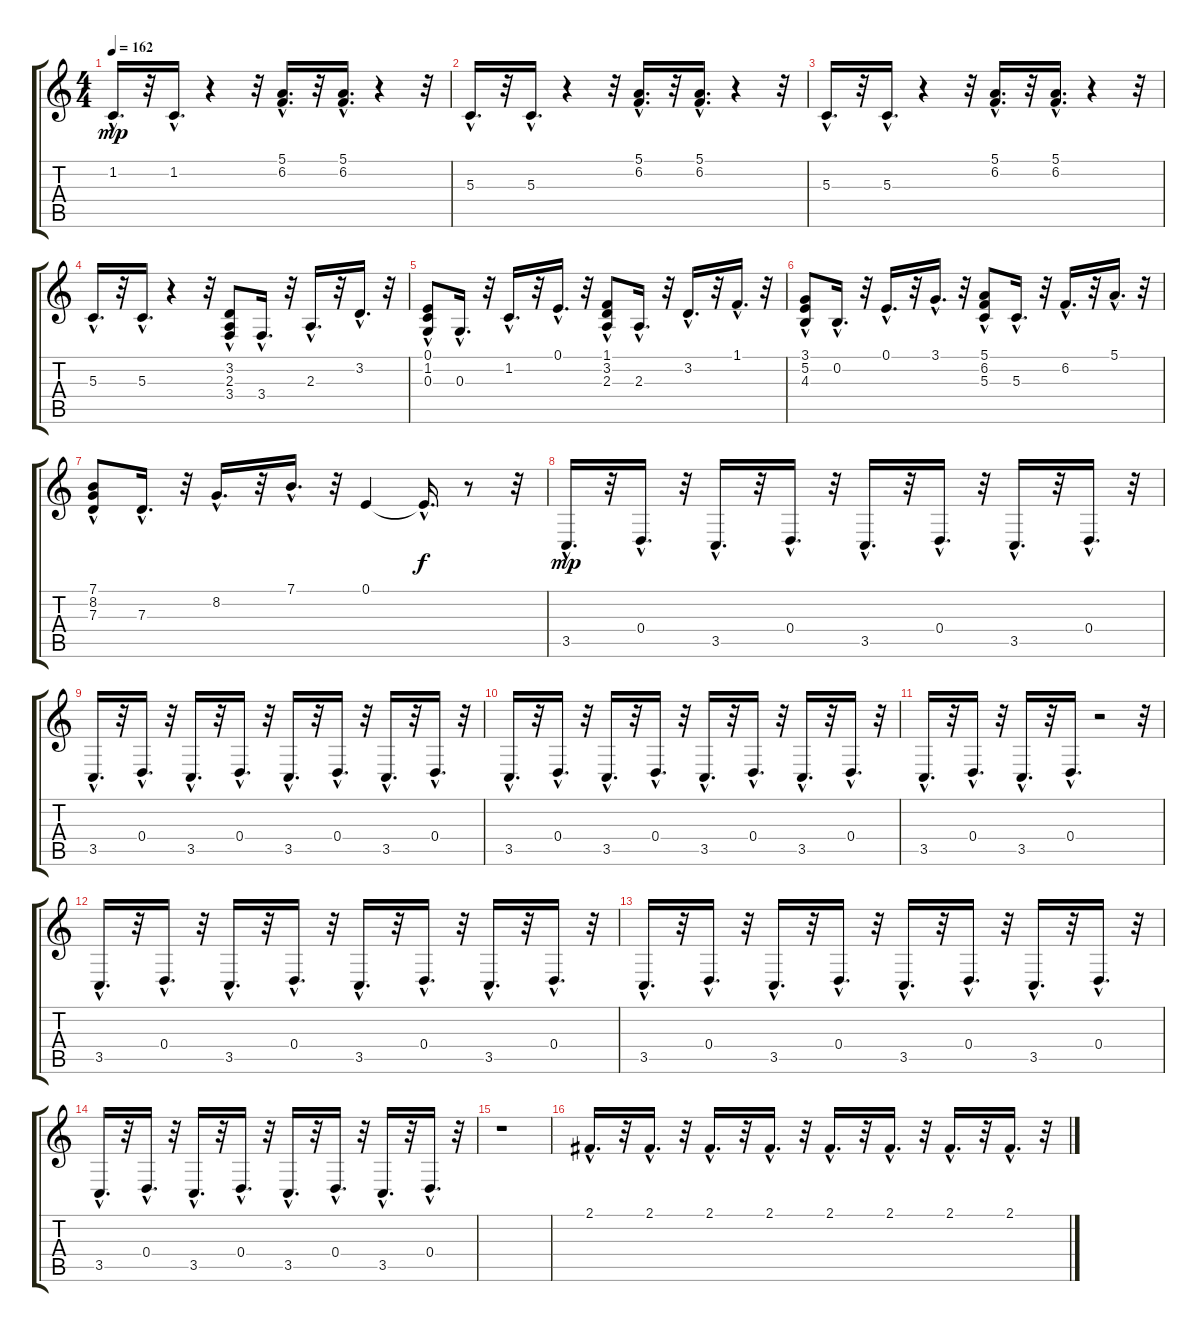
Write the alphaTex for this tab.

\track "" {instrument electricpiano2}
\staff {score tabs}
\tuning (E4 B3 G3 D3 A2 E2) {hide}
\ts (4 4)
\tempo 162
\clef g2
\ks c
1.2{hac}.16{d dy mp} r.32 1.2{hac}.16{d} r.4 r.32 (5.1{hac} 6.2{hac}).16{d} r.32 (5.1{hac} 6.2{hac}).16{d} r.4 r.32 |
5.3{hac}.16{d} r.32 5.3{hac}.16{d} r.4 r.32 (5.1{hac} 6.2{hac}).16{d} r.32 (5.1{hac} 6.2{hac}).16{d} r.4 r.32 |
5.3{hac}.16{d} r.32 5.3{hac}.16{d} r.4 r.32 (5.1{hac} 6.2{hac}).16{d} r.32 (5.1{hac} 6.2{hac}).16{d} r.4 r.32 |
5.3{hac}.16{d} r.32 5.3{hac}.16{d} r.4 r.32 (3.2 2.3{hac} 3.4{hac}).8 3.4{hac}.16{d} r.32 2.3{hac}.16{d} r.32 3.2{hac}.16{d} r.32 |
(0.1 1.2{hac} 0.3{hac}).8 0.3{hac}.16{d} r.32 1.2{hac}.16{d} r.32 0.1{hac}.16{d} r.32 (1.1 3.2{hac} 2.3{hac}).8 2.3{hac}.16{d} r.32 3.2{hac}.16{d} r.32 1.1{hac}.16{d} r.32 |
(3.1 5.2{hac} 4.3{hac}).8 0.2{hac}.16{d} r.32 0.1{hac}.16{d} r.32 3.1{hac}.16{d} r.32 (5.1 6.2{hac} 5.3{hac}).8 5.3{hac}.16{d} r.32 6.2{hac}.16{d} r.32 5.1{hac}.16{d} r.32 |
(7.1 8.2{hac} 7.3{hac}).8 7.3{hac}.16{d} r.32 8.2{hac}.16{d} r.32 7.1{hac}.16{d} r.32 0.1.4 0.1{hac t}.16{d dy f} r.8 r.32 |
3.5{hac}.16{d dy mp} r.32 0.4{hac}.16{d} r.32 3.5{hac}.16{d} r.32 0.4{hac}.16{d} r.32 3.5{hac}.16{d} r.32 0.4{hac}.16{d} r.32 3.5{hac}.16{d} r.32 0.4{hac}.16{d} r.32 |
3.5{hac}.16{d} r.32 0.4{hac}.16{d} r.32 3.5{hac}.16{d} r.32 0.4{hac}.16{d} r.32 3.5{hac}.16{d} r.32 0.4{hac}.16{d} r.32 3.5{hac}.16{d} r.32 0.4{hac}.16{d} r.32 |
3.5{hac}.16{d} r.32 0.4{hac}.16{d} r.32 3.5{hac}.16{d} r.32 0.4{hac}.16{d} r.32 3.5{hac}.16{d} r.32 0.4{hac}.16{d} r.32 3.5{hac}.16{d} r.32 0.4{hac}.16{d} r.32 |
3.5{hac}.16{d} r.32 0.4{hac}.16{d} r.32 3.5{hac}.16{d} r.32 0.4{hac}.16{d} r.2 r.32 |
3.5{hac}.16{d} r.32 0.4{hac}.16{d} r.32 3.5{hac}.16{d} r.32 0.4{hac}.16{d} r.32 3.5{hac}.16{d} r.32 0.4{hac}.16{d} r.32 3.5{hac}.16{d} r.32 0.4{hac}.16{d} r.32 |
3.5{hac}.16{d} r.32 0.4{hac}.16{d} r.32 3.5{hac}.16{d} r.32 0.4{hac}.16{d} r.32 3.5{hac}.16{d} r.32 0.4{hac}.16{d} r.32 3.5{hac}.16{d} r.32 0.4{hac}.16{d} r.32 |
3.5{hac}.16{d} r.32 0.4{hac}.16{d} r.32 3.5{hac}.16{d} r.32 0.4{hac}.16{d} r.32 3.5{hac}.16{d} r.32 0.4{hac}.16{d} r.32 3.5{hac}.16{d} r.32 0.4{hac}.16{d} r.32 |
r.1 |
2.1{hac}.16{d} r.32 2.1{hac}.16{d} r.32 2.1{hac}.16{d} r.32 2.1{hac}.16{d} r.32 2.1{hac}.16{d} r.32 2.1{hac}.16{d} r.32 2.1{hac}.16{d} r.32 2.1{hac}.16{d} r.32
